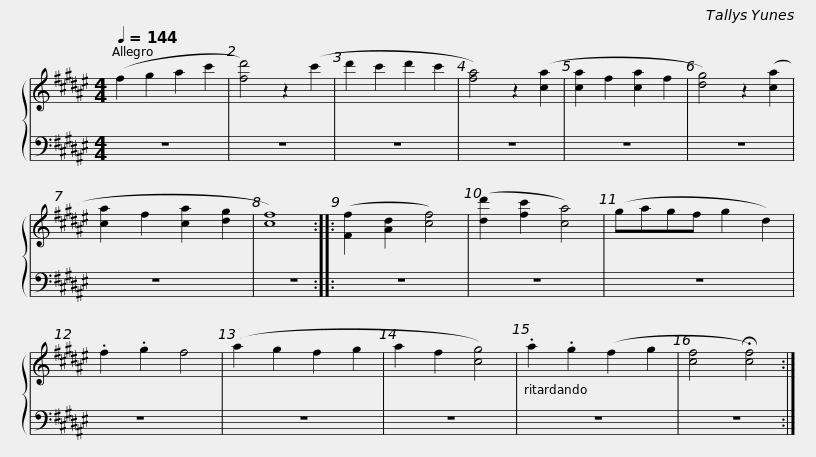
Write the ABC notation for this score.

X:1
%%score { 1 | 2 }
L:1/8
Q:1/4=144
M:4/4
I:linebreak $
K:F#
V:1 treble
V:2 bass
V:1
 (f2 g2 a2 c'2 | [fd']4) z2 (c'2 | d'2 c'2 d'2 c'2 | [fa]4) z2 ([ca]2 |$ [ca]2 f2 [ca]2 f2 | %5
 [dg]4) z2 ([ca]2 | [ca]2 f2 [ca]2 [dg]2 | [cf]8) ::$ ([Ff]2 [Ad]2 [cf]4) | ([dd']2 [fc']2 [ca]4) | %10
 (gagf g2 d2) | .f2 .g2 f4 |$ (a2 g2 f2 g2 | a2 f2 [cg]4) | .a2 .g2 (f2 g2 | %15
 [cf]4 !fermata![cf]4) :| %16
V:2
 z8 | z8 | z8 | z8 |$ z8 | %5
 z8 | z8 | z8 ::$ z8 | z8 | %10
 z8 | z8 |$ z8 | z8 | z8 | %15
 z8 :| %16
